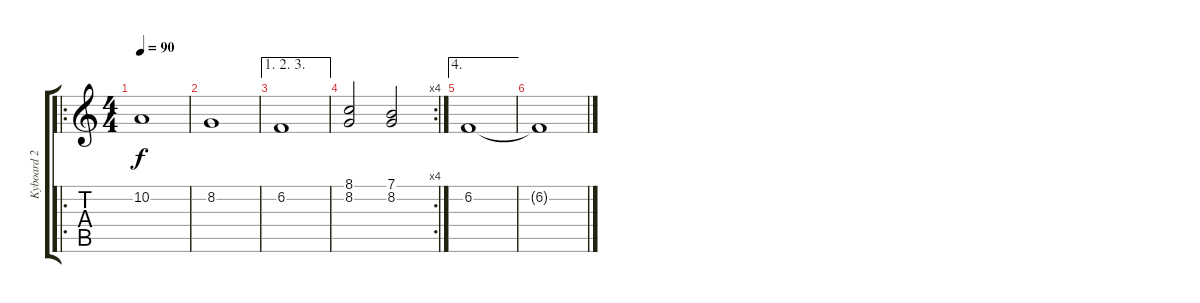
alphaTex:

\track ("Kyboard 2" "Kyboard 2") {instrument rockorgan}
\staff {score tabs}
\tuning (E4 B3 G3 D3 A2 E2) {hide}
\ro
\ts (4 4)
\tempo 90
\clef g2
\ks aminor
10.2.1{dy f} |
8.2.1 |
\ae (1 2 3)
6.2.1 |
\rc 4
(8.1 8.2).2 (7.1 8.2).2 |
\ae 4
6.2.1{volume 0} |
6.2{t}.1
